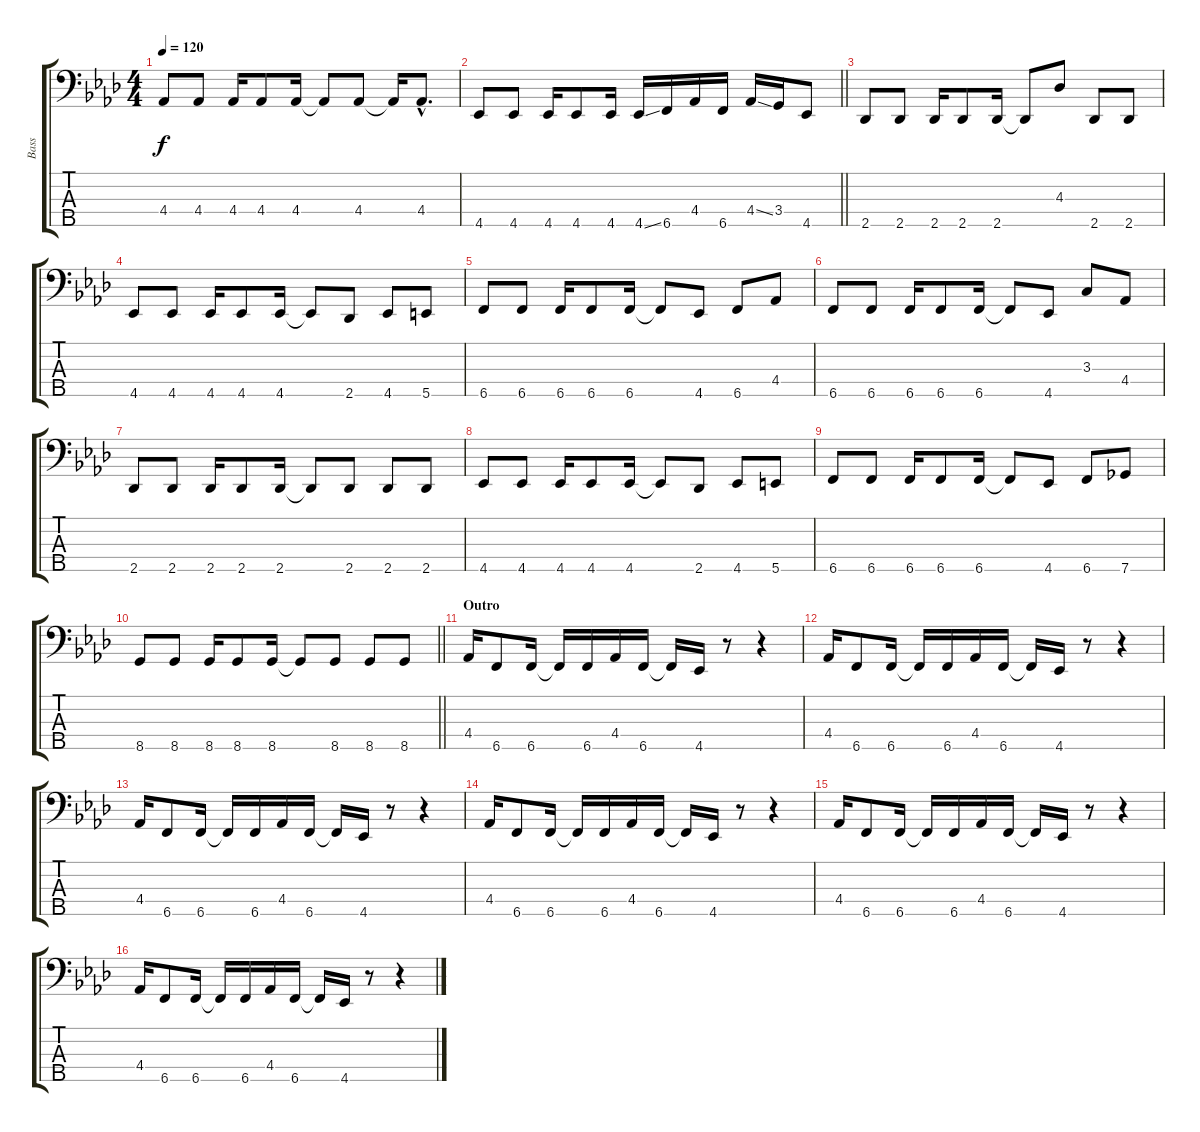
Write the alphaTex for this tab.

\track ("Bass" "Bass") {instrument electricbasspick}
\staff {score tabs}
\tuning (G2 D2 A1 E1 B0) {hide}
\ts (4 4)
\tempo 120
\clef f4
\ks fminor
4.4.8{dy f} 4.4.8 4.4.16 4.4.8 4.4.16 4.4{t}.8 4.4.8 4.4{t}.16 4.4{hac}.8{d} |
\barLineRight lightlight
4.5.8 4.5.8 4.5.16 4.5.8 4.5.16 4.5{ss}.16 6.5.16 4.4.16 6.5.16 4.4{ss}.16 3.4.16 4.5.8 |
2.5.8 2.5.8 2.5.16 2.5.8 2.5.16 2.5{t}.8 4.3.8 2.5.8 2.5.8 |
4.5.8 4.5.8 4.5.16 4.5.8 4.5.16 4.5{t}.8 2.5.8 4.5.8 5.5.8 |
6.5.8 6.5.8 6.5.16 6.5.8 6.5.16 6.5{t}.8 4.5.8 6.5.8 4.4.8 |
6.5.8 6.5.8 6.5.16 6.5.8 6.5.16 6.5{t}.8 4.5.8 3.3.8 4.4.8 |
2.5.8 2.5.8 2.5.16 2.5.8 2.5.16 2.5{t}.8 2.5.8 2.5.8 2.5.8 |
4.5.8 4.5.8 4.5.16 4.5.8 4.5.16 4.5{t}.8 2.5.8 4.5.8 5.5.8 |
6.5.8 6.5.8 6.5.16 6.5.8 6.5.16 6.5{t}.8 4.5.8 6.5.8 7.5.8 |
\barLineRight lightlight
8.5.8 8.5.8 8.5.16 8.5.8 8.5.16 8.5{t}.8 8.5.8 8.5.8 8.5.8 |
\section ("" "Outro")
4.4.16 6.5.8 6.5.16 6.5{t}.16 6.5.16 4.4.16 6.5.16 6.5{t}.16 4.5.16 r.8 r.4 |
4.4.16 6.5.8 6.5.16 6.5{t}.16 6.5.16 4.4.16 6.5.16 6.5{t}.16 4.5.16 r.8 r.4 |
4.4.16 6.5.8 6.5.16 6.5{t}.16 6.5.16 4.4.16 6.5.16 6.5{t}.16 4.5.16 r.8 r.4 |
4.4.16 6.5.8 6.5.16 6.5{t}.16 6.5.16 4.4.16 6.5.16 6.5{t}.16 4.5.16 r.8 r.4 |
4.4.16 6.5.8 6.5.16 6.5{t}.16 6.5.16 4.4.16 6.5.16 6.5{t}.16 4.5.16 r.8 r.4 |
4.4.16 6.5.8 6.5.16 6.5{t}.16 6.5.16 4.4.16 6.5.16 6.5{t}.16 4.5.16 r.8 r.4
